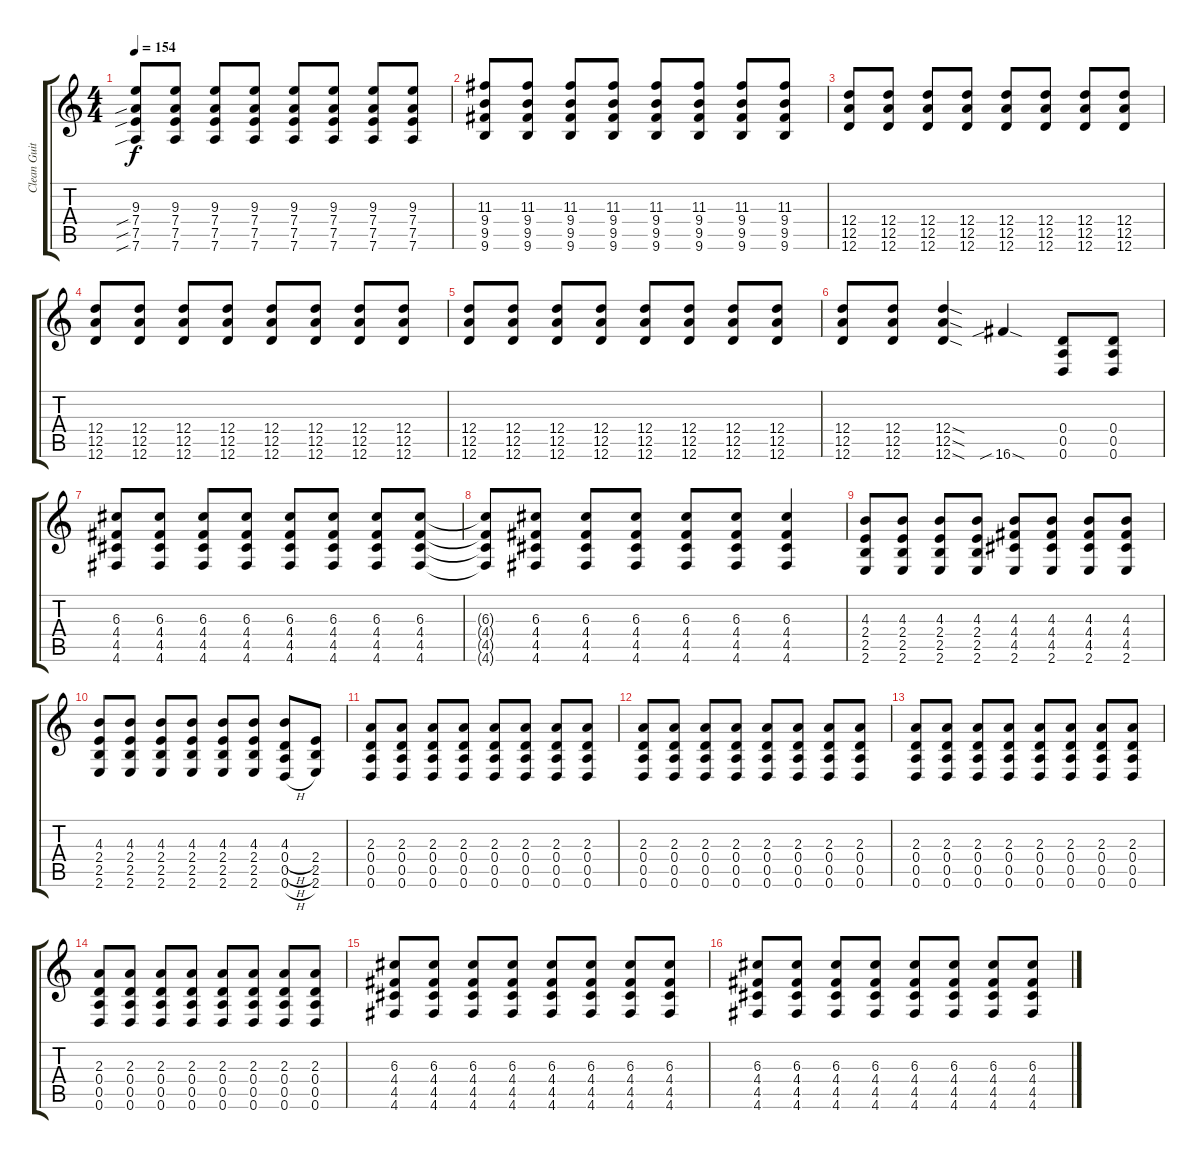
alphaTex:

\track ("Clean Guitar" "Clean Guit") {instrument electricguitarclean}
\staff {score tabs}
\tuning (E4 B3 G3 D3 A2 D2) {hide}
\ts (4 4)
\tempo 154
\clef g2
\ks c
(9.3 7.4{sib} 7.5{sib} 7.6{sib}).8{dy f} (9.3 7.4 7.5 7.6).8 (9.3 7.4 7.5 7.6).8 (9.3 7.4 7.5 7.6).8 (9.3 7.4 7.5 7.6).8 (9.3 7.4 7.5 7.6).8 (9.3 7.4 7.5 7.6).8 (9.3 7.4 7.5 7.6).8 |
(11.3 9.4 9.5 9.6).8 (11.3 9.4 9.5 9.6).8 (11.3 9.4 9.5 9.6).8 (11.3 9.4 9.5 9.6).8 (11.3 9.4 9.5 9.6).8 (11.3 9.4 9.5 9.6).8 (11.3 9.4 9.5 9.6).8 (11.3 9.4 9.5 9.6).8 |
(12.4 12.5 12.6).8 (12.4 12.5 12.6).8 (12.4 12.5 12.6).8 (12.4 12.5 12.6).8 (12.4 12.5 12.6).8 (12.4 12.5 12.6).8 (12.4 12.5 12.6).8 (12.4 12.5 12.6).8 |
(12.4 12.5 12.6).8 (12.4 12.5 12.6).8 (12.4 12.5 12.6).8 (12.4 12.5 12.6).8 (12.4 12.5 12.6).8 (12.4 12.5 12.6).8 (12.4 12.5 12.6).8 (12.4 12.5 12.6).8 |
(12.4 12.5 12.6).8 (12.4 12.5 12.6).8 (12.4 12.5 12.6).8 (12.4 12.5 12.6).8 (12.4 12.5 12.6).8 (12.4 12.5 12.6).8 (12.4 12.5 12.6).8 (12.4 12.5 12.6).8 |
(12.4 12.5 12.6).8 (12.4 12.5 12.6).8 (12.4{sod} 12.5{sod} 12.6{sod}).4 16.6{sib sod}.4 (0.4 0.5 0.6).8 (0.4 0.5 0.6).8 |
(6.3 4.4 4.5 4.6).8 (6.3 4.4 4.5 4.6).8 (6.3 4.4 4.5 4.6).8 (6.3 4.4 4.5 4.6).8 (6.3 4.4 4.5 4.6).8 (6.3 4.4 4.5 4.6).8 (6.3 4.4 4.5 4.6).8 (6.3 4.4 4.5 4.6).8 |
(6.3{t} 4.4{t} 4.5{t} 4.6{t}).8 (6.3 4.4 4.5 4.6).8 (6.3 4.4 4.5 4.6).8 (6.3 4.4 4.5 4.6).8 (6.3 4.4 4.5 4.6).8 (6.3 4.4 4.5 4.6).8 (6.3 4.4 4.5 4.6).4 |
(4.3 2.4 2.5 2.6).8 (4.3 2.4 2.5 2.6).8 (4.3 2.4 2.5 2.6).8 (4.3 2.4 2.5 2.6).8 (4.3 4.4 4.5 2.6).8 (4.3 4.4 4.5 2.6).8 (4.3 4.4 4.5 2.6).8 (4.3 4.4 4.5 2.6).8 |
(4.3 2.4 2.5 2.6).8 (4.3 2.4 2.5 2.6).8 (4.3 2.4 2.5 2.6).8 (4.3 2.4 2.5 2.6).8 (4.3 2.4 2.5 2.6).8 (4.3 2.4 2.5 2.6).8 (4.3 0.4{h} 0.5{h} 0.6{h}).8 (2.4 2.5 2.6).8 |
(2.3 0.4 0.5 0.6).8 (2.3 0.4 0.5 0.6).8 (2.3 0.4 0.5 0.6).8 (2.3 0.4 0.5 0.6).8 (2.3 0.4 0.5 0.6).8 (2.3 0.4 0.5 0.6).8 (2.3 0.4 0.5 0.6).8 (2.3 0.4 0.5 0.6).8 |
(2.3 0.4 0.5 0.6).8 (2.3 0.4 0.5 0.6).8 (2.3 0.4 0.5 0.6).8 (2.3 0.4 0.5 0.6).8 (2.3 0.4 0.5 0.6).8 (2.3 0.4 0.5 0.6).8 (2.3 0.4 0.5 0.6).8 (2.3 0.4 0.5 0.6).8 |
(2.3 0.4 0.5 0.6).8 (2.3 0.4 0.5 0.6).8 (2.3 0.4 0.5 0.6).8 (2.3 0.4 0.5 0.6).8 (2.3 0.4 0.5 0.6).8 (2.3 0.4 0.5 0.6).8 (2.3 0.4 0.5 0.6).8 (2.3 0.4 0.5 0.6).8 |
(2.3 0.4 0.5 0.6).8 (2.3 0.4 0.5 0.6).8 (2.3 0.4 0.5 0.6).8 (2.3 0.4 0.5 0.6).8 (2.3 0.4 0.5 0.6).8 (2.3 0.4 0.5 0.6).8 (2.3 0.4 0.5 0.6).8 (2.3 0.4 0.5 0.6).8 |
(6.3 4.4 4.5 4.6).8 (6.3 4.4 4.5 4.6).8 (6.3 4.4 4.5 4.6).8 (6.3 4.4 4.5 4.6).8 (6.3 4.4 4.5 4.6).8 (6.3 4.4 4.5 4.6).8 (6.3 4.4 4.5 4.6).8 (6.3 4.4 4.5 4.6).8 |
(6.3 4.4 4.5 4.6).8 (6.3 4.4 4.5 4.6).8 (6.3 4.4 4.5 4.6).8 (6.3 4.4 4.5 4.6).8 (6.3 4.4 4.5 4.6).8 (6.3 4.4 4.5 4.6).8 (6.3 4.4 4.5 4.6).8 (6.3 4.4 4.5 4.6).8
